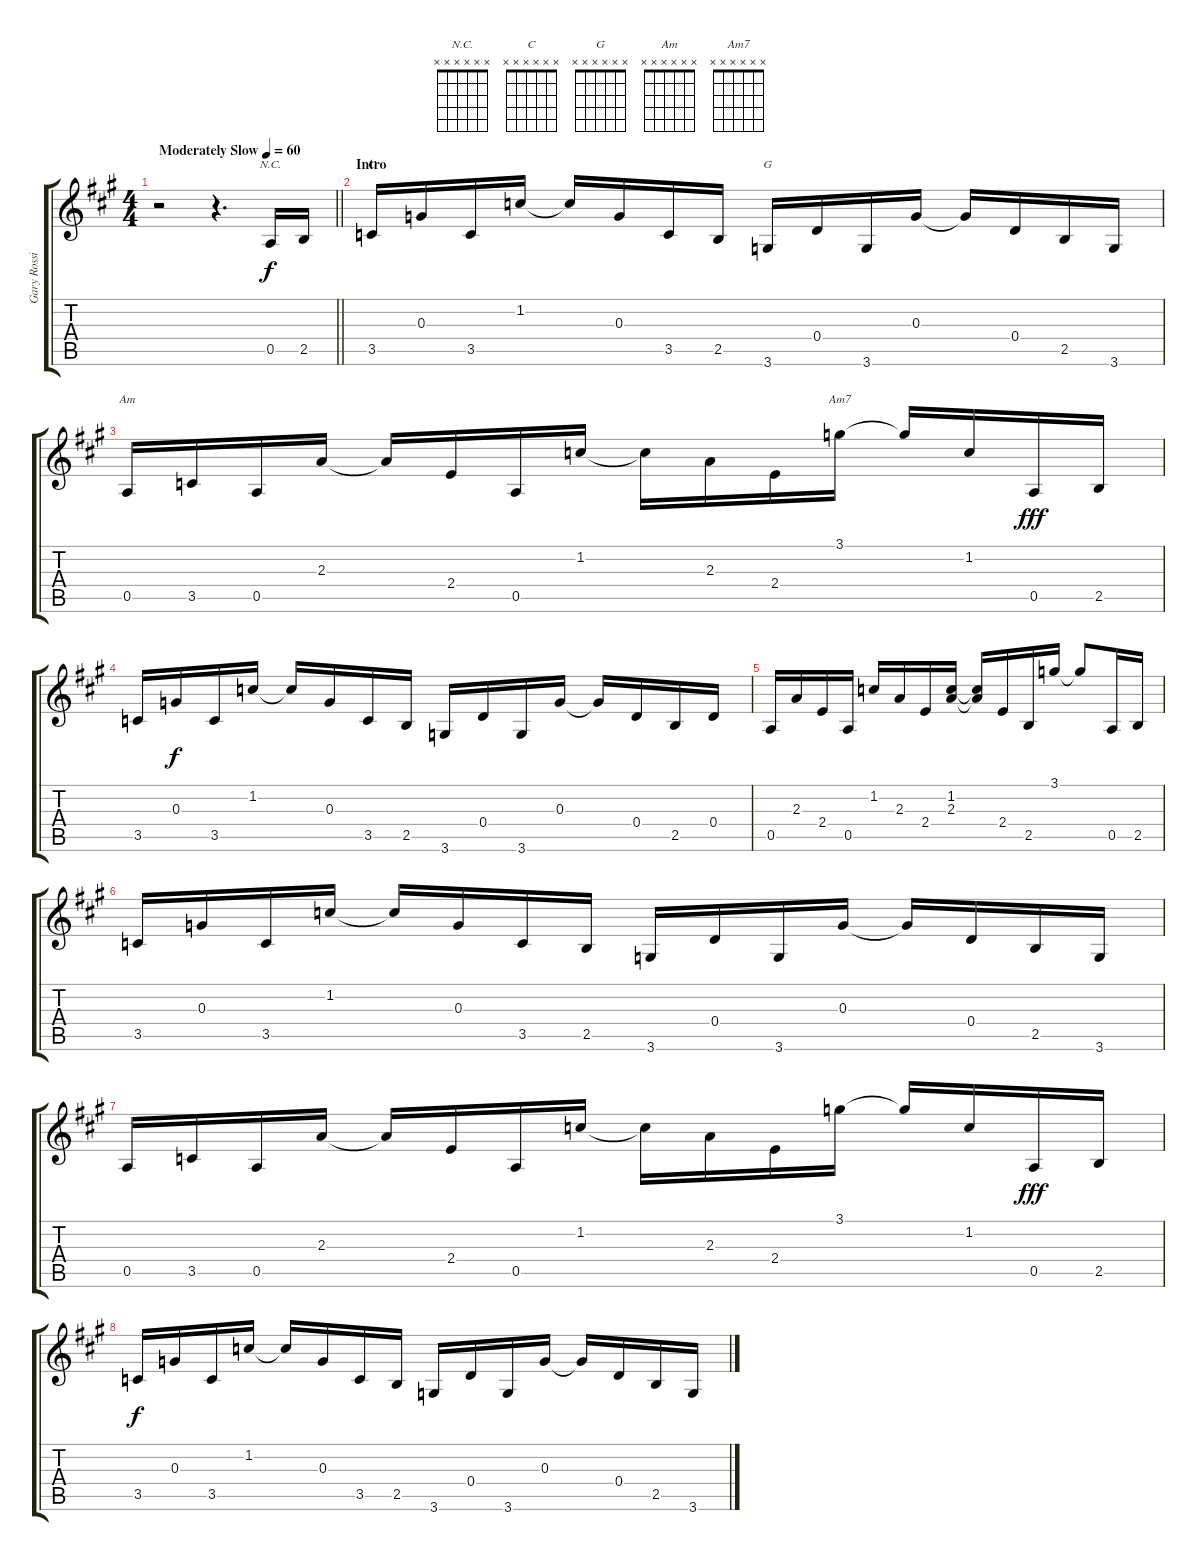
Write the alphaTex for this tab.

\track ("Gary Rossington - Lead Guitar" "Gary Rossi") {instrument overdrivenguitar}
\staff {score tabs}
\tuning (E4 B3 G3 D3 A2 E2) {hide}
\chord ("N.C." x x x x x x)
\chord ("C" x x x x x x)
\chord ("G" x x x x x x)
\chord ("Am" x x x x x x)
\chord ("Am7" x x x x x x)
\ts (4 4)
\tempo (60 "Moderately Slow")
\clef g2
\barLineRight lightlight
\ks f#minor
r.2{dy f instrument overdrivenguitar} r.4{d} 0.5.16{ch "N.C."} 2.5.16 |
\section ("" "Intro")
3.5.16{ch "C"} 0.3.16 3.5.16 1.2.16 1.2{t}.16 0.3.16 3.5.16 2.5.16 3.6.16{ch "G"} 0.4.16 3.6.16 0.3.16 0.3{t}.16 0.4.16 2.5.16 3.6.16 |
0.5.16{ch "Am"} 3.5.16 0.5.16 2.3.16 2.3{t}.16 2.4.16 0.5.16 1.2.16 1.2{t}.16 2.3.16 2.4.16 3.1.16{ch "Am7"} 3.1{t}.16 1.2.16 0.5.16{dy fff} 2.5.16 |
3.5.16 0.3.16{dy f} 3.5.16 1.2.16 1.2{t}.16 0.3.16 3.5.16 2.5.16 3.6.16 0.4.16 3.6.16 0.3.16 0.3{t}.16 0.4.16 2.5.16 0.4.16 |
0.5.16 2.3.16 2.4.16 0.5.16 1.2.16 2.3.16 2.4.16 (1.2 2.3).16 (1.2{t} 2.3{t}).16 2.4.16 2.5.16 3.1.16 3.1{t}.8 0.5.16 2.5.16 |
3.5.16 0.3.16 3.5.16 1.2.16 1.2{t}.16 0.3.16 3.5.16 2.5.16 3.6.16 0.4.16 3.6.16 0.3.16 0.3{t}.16 0.4.16 2.5.16 3.6.16 |
0.5.16 3.5.16 0.5.16 2.3.16 2.3{t}.16 2.4.16 0.5.16 1.2.16 1.2{t}.16 2.3.16 2.4.16 3.1.16 3.1{t}.16 1.2.16 0.5.16{dy fff} 2.5.16 |
3.5.16{dy f} 0.3.16 3.5.16 1.2.16 1.2{t}.16 0.3.16 3.5.16 2.5.16 3.6.16 0.4.16 3.6.16 0.3.16 0.3{t}.16 0.4.16 2.5.16 3.6.16
